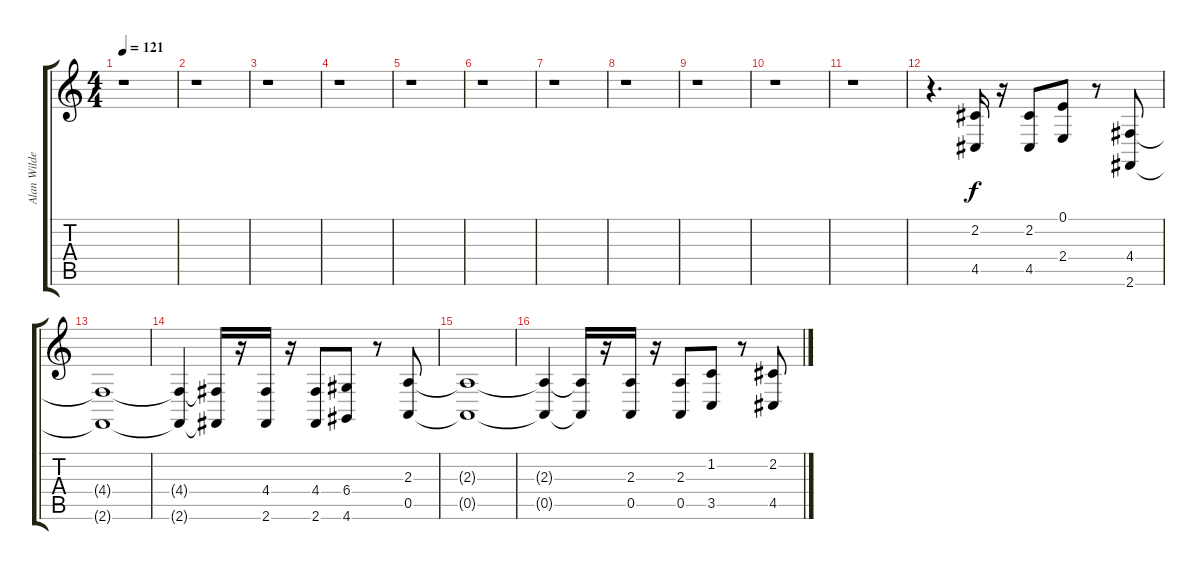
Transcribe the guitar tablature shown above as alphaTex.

\track ("Alan Wilder - Synth IV" "Alan Wilde") {instrument brasssection}
\staff {score tabs}
\tuning (E4 B3 G3 D3 A2 E2) {hide}
\ts (4 4)
\tempo 121
\clef g2
\ks c
r.1{dy f} |
r.1 |
r.1 |
r.1 |
r.1 |
r.1 |
r.1 |
r.1 |
r.1 |
r.1 |
r.1 |
r.4{d} (2.2 4.5).16 r.16 (2.2 4.5).8 (0.1 2.4).8 r.8 (4.4 2.6).8 |
(4.4{t} 2.6{t}).1 |
(4.4{t} 2.6{t}).4 (4.4{t} 2.6{t}).16 r.16 (4.4 2.6).16 r.16 (4.4 2.6).8 (6.4 4.6).8 r.8 (2.3 0.5).8 |
(2.3{t} 0.5{t}).1 |
(2.3{t} 0.5{t}).4 (2.3{t} 0.5{t}).16 r.16 (2.3 0.5).16 r.16 (2.3 0.5).8 (1.2 3.5).8 r.8 (2.2 4.5).8
